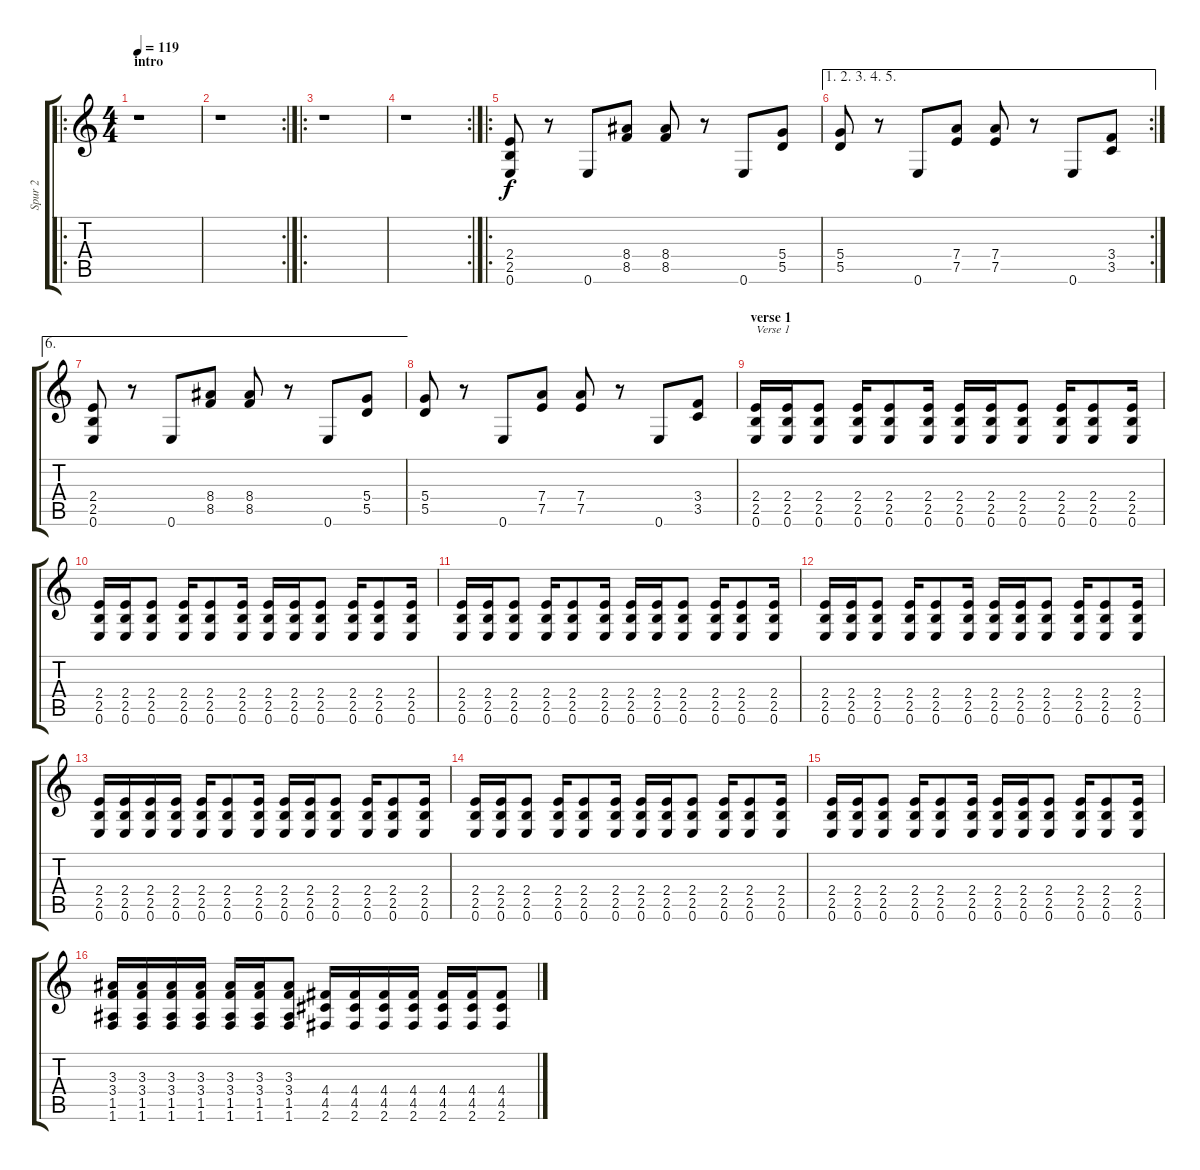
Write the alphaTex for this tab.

\track ("Spur 2" "Spur 2") {instrument distortionguitar}
\staff {score tabs}
\tuning (E4 B3 G3 D3 A2 E2) {hide}
\ro
\ts (4 4)
\section ("" "intro")
\tempo 119
\clef g2
\ks c
r.1{dy f instrument distortionguitar} |
\rc 2
r.1 |
\ro
r.1 |
\rc 2
r.1 |
\ro
(2.4 2.5 0.6).8 r.8 0.6.8 (8.4 8.5).8 (8.4 8.5).8 r.8 0.6.8 (5.4 5.5).8 |
\ae (1 2 3 4 5)
\rc 2
(5.4 5.5).8 r.8 0.6.8 (7.4 7.5).8 (7.4 7.5).8 r.8 0.6.8 (3.4 3.5).8 |
\ae 6
(2.4 2.5 0.6).8 r.8 0.6.8 (8.4 8.5).8 (8.4 8.5).8 r.8 0.6.8 (5.4 5.5).8 |
(5.4 5.5).8 r.8 0.6.8 (7.4 7.5).8 (7.4 7.5).8 r.8 0.6.8 (3.4 3.5).8 |
\section ("" "verse 1")
(2.4 2.5 0.6).16{txt "Verse 1"} (2.4 2.5 0.6).16 (2.4 2.5 0.6).8 (2.4 2.5 0.6).16 (2.4 2.5 0.6).8 (2.4 2.5 0.6).16 (2.4 2.5 0.6).16 (2.4 2.5 0.6).16 (2.4 2.5 0.6).8 (2.4 2.5 0.6).16 (2.4 2.5 0.6).8 (2.4 2.5 0.6).16 |
(2.4 2.5 0.6).16 (2.4 2.5 0.6).16 (2.4 2.5 0.6).8 (2.4 2.5 0.6).16 (2.4 2.5 0.6).8 (2.4 2.5 0.6).16 (2.4 2.5 0.6).16 (2.4 2.5 0.6).16 (2.4 2.5 0.6).8 (2.4 2.5 0.6).16 (2.4 2.5 0.6).8 (2.4 2.5 0.6).16 |
(2.4 2.5 0.6).16 (2.4 2.5 0.6).16 (2.4 2.5 0.6).8 (2.4 2.5 0.6).16 (2.4 2.5 0.6).8 (2.4 2.5 0.6).16 (2.4 2.5 0.6).16 (2.4 2.5 0.6).16 (2.4 2.5 0.6).8 (2.4 2.5 0.6).16 (2.4 2.5 0.6).8 (2.4 2.5 0.6).16 |
(2.4 2.5 0.6).16 (2.4 2.5 0.6).16 (2.4 2.5 0.6).8 (2.4 2.5 0.6).16 (2.4 2.5 0.6).8 (2.4 2.5 0.6).16 (2.4 2.5 0.6).16 (2.4 2.5 0.6).16 (2.4 2.5 0.6).8 (2.4 2.5 0.6).16 (2.4 2.5 0.6).8 (2.4 2.5 0.6).16 |
(2.4 2.5 0.6).16 (2.4 2.5 0.6).16 (2.4 2.5 0.6).16 (2.4 2.5 0.6).16 (2.4 2.5 0.6).16 (2.4 2.5 0.6).8 (2.4 2.5 0.6).16 (2.4 2.5 0.6).16 (2.4 2.5 0.6).16 (2.4 2.5 0.6).8 (2.4 2.5 0.6).16 (2.4 2.5 0.6).8 (2.4 2.5 0.6).16 |
(2.4 2.5 0.6).16 (2.4 2.5 0.6).16 (2.4 2.5 0.6).8 (2.4 2.5 0.6).16 (2.4 2.5 0.6).8 (2.4 2.5 0.6).16 (2.4 2.5 0.6).16 (2.4 2.5 0.6).16 (2.4 2.5 0.6).8 (2.4 2.5 0.6).16 (2.4 2.5 0.6).8 (2.4 2.5 0.6).16 |
(2.4 2.5 0.6).16 (2.4 2.5 0.6).16 (2.4 2.5 0.6).8 (2.4 2.5 0.6).16 (2.4 2.5 0.6).8 (2.4 2.5 0.6).16 (2.4 2.5 0.6).16 (2.4 2.5 0.6).16 (2.4 2.5 0.6).8 (2.4 2.5 0.6).16 (2.4 2.5 0.6).8 (2.4 2.5 0.6).16 |
(3.3 3.4 1.5 1.6).16 (3.3 3.4 1.5 1.6).16 (3.3 3.4 1.5 1.6).16 (3.3 3.4 1.5 1.6).16 (3.3 3.4 1.5 1.6).16 (3.3 3.4 1.5 1.6).16 (3.3 3.4 1.5 1.6).8 (4.4 4.5 2.6).16 (4.4 4.5 2.6).16 (4.4 4.5 2.6).16 (4.4 4.5 2.6).16 (4.4 4.5 2.6).16 (4.4 4.5 2.6).16 (4.4{ss} 4.5{ss} 2.6{ss}).8
